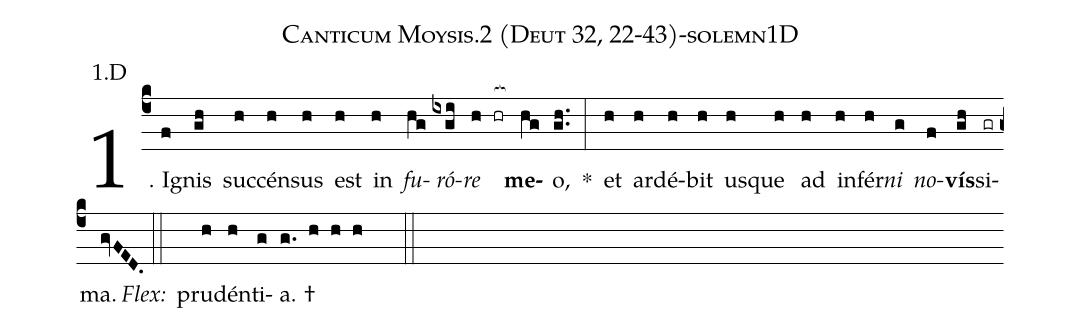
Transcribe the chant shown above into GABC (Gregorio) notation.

name: Canticum Moysis.2 (Deut 32, 22-43)-solemn1D;
annotation: 1.D;
%%
(c4)1. I(f)gnis(gh) suc(h)cén(h)sus(h) est(h) in(h) <i>fu</i>(hg)<i>ró</i>(ixgi)<i>re</i>(h hr[ocb:1{]) <b>me</b>(hg[ocb:0}])o,(gh..) *(:) et(h) ar(h)dé(h)bit(h) us(h)que(h) ad(h) in(h)fér(h)<i>ni</i>(g) <i>no</i>(f)<b>vís</b>(gh)si(gr)ma.(gvFED.) (::)
<i>Flex:</i>()  pru(h)dén(h)ti(g)a. †(g. h h h  ::)
